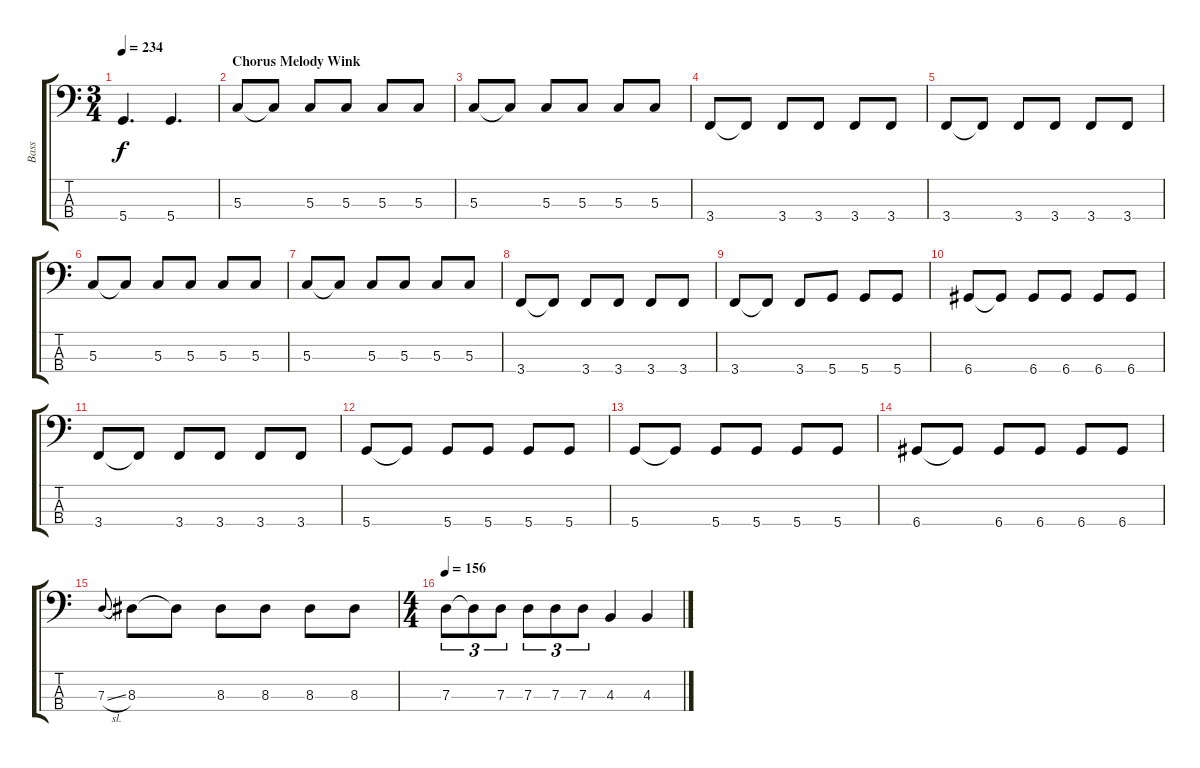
\track ("Bass" "Bass") {instrument electricbasspick}
\staff {score tabs}
\tuning (F2 C2 G1 D1) {hide}
\ts (3 4)
\tempo 234
\clef f4
\ks c
5.4.4{d dy f} 5.4.4{d} |
\section ("" "Chorus Melody Wink")
5.3.8 5.3{t}.8 5.3.8 5.3.8 5.3.8 5.3.8 |
5.3.8 5.3{t}.8 5.3.8 5.3.8 5.3.8 5.3.8 |
3.4.8 3.4{t}.8 3.4.8 3.4.8 3.4.8 3.4.8 |
3.4.8 3.4{t}.8 3.4.8 3.4.8 3.4.8 3.4.8 |
5.3.8 5.3{t}.8 5.3.8 5.3.8 5.3.8 5.3.8 |
5.3.8 5.3{t}.8 5.3.8 5.3.8 5.3.8 5.3.8 |
3.4.8 3.4{t}.8 3.4.8 3.4.8 3.4.8 3.4.8 |
3.4.8 3.4{t}.8 3.4.8 5.4.8 5.4.8 5.4.8 |
6.4.8 6.4{t}.8 6.4.8 6.4.8 6.4.8 6.4.8 |
3.4.8 3.4{t}.8 3.4.8 3.4.8 3.4.8 3.4.8 |
5.4.8 5.4{t}.8 5.4.8 5.4.8 5.4.8 5.4.8 |
5.4.8 5.4{t}.8 5.4.8 5.4.8 5.4.8 5.4.8 |
6.4.8 6.4{t}.8 6.4.8 6.4.8 6.4.8 6.4.8 |
7.3{sl}.8{gr onbeat} 8.3.8 8.3{t}.8 8.3.8 8.3.8 8.3.8 8.3.8 |
\ts (4 4)
\tempo 156
7.3.8{tu (3 2)} 7.3{t}.8{tu (3 2)} 7.3.8{tu (3 2)} 7.3.8{tu (3 2)} 7.3.8{tu (3 2)} 7.3.8{tu (3 2)} 4.3.4 4.3.4
